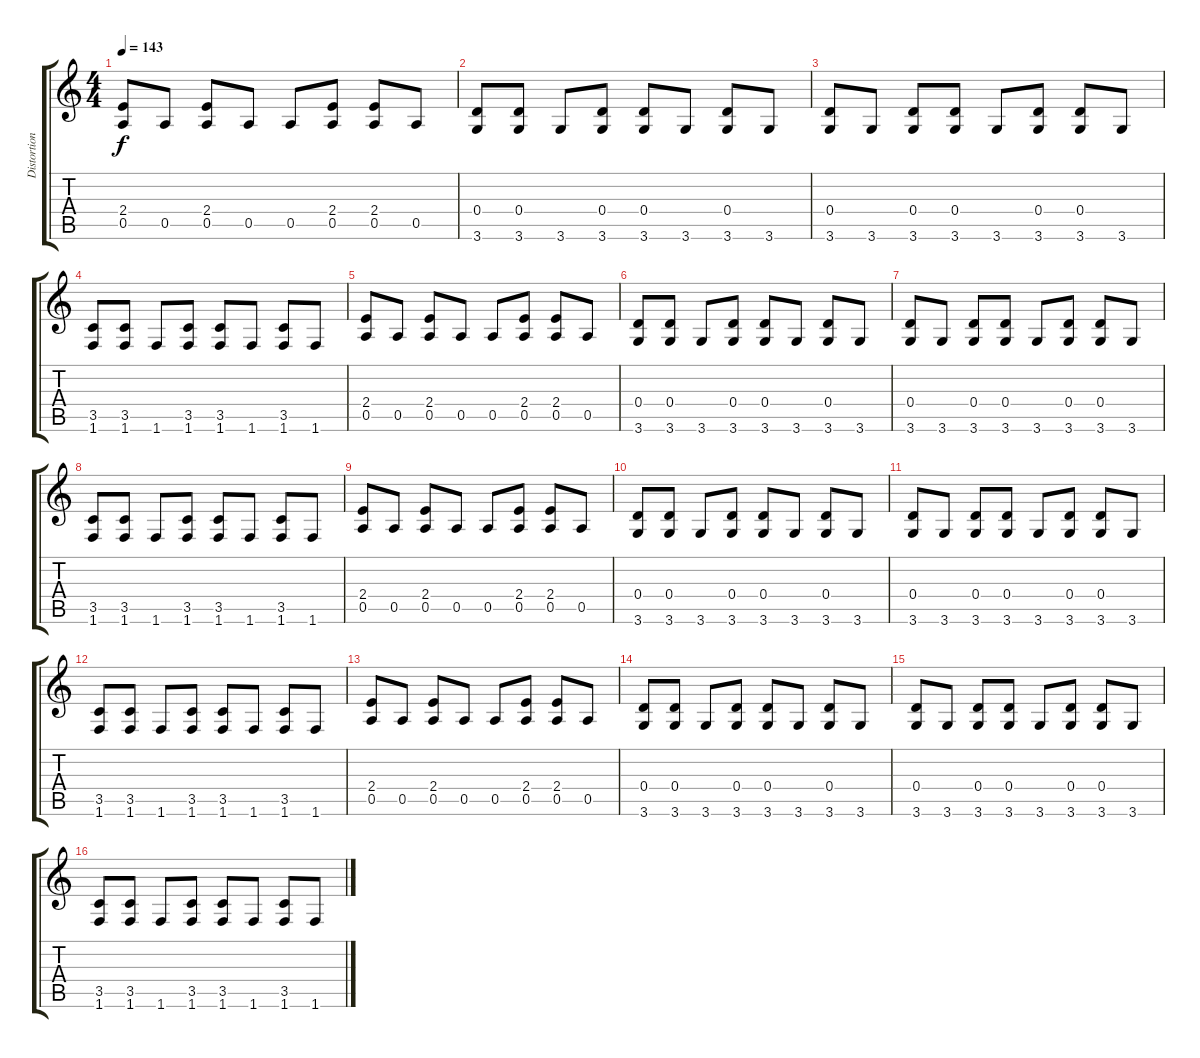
\track ("Distortion Lead" "Distortion") {instrument distortionguitar}
\staff {score tabs}
\tuning (E4 B3 G3 D3 A2 E2) {hide}
\ts (4 4)
\tempo 143
\clef g2
\ks c
(2.4 0.5).8{dy f} 0.5.8 (2.4 0.5).8 0.5.8 0.5.8 (2.4 0.5).8 (2.4 0.5).8 0.5.8 |
(0.4 3.6).8 (0.4 3.6).8 3.6.8 (0.4 3.6).8 (0.4 3.6).8 3.6.8 (0.4 3.6).8 3.6.8 |
(0.4 3.6).8 3.6.8 (0.4 3.6).8 (0.4 3.6).8 3.6.8 (0.4 3.6).8 (0.4 3.6).8 3.6.8 |
(3.5 1.6).8 (3.5 1.6).8 1.6.8 (3.5 1.6).8 (3.5 1.6).8 1.6.8 (3.5 1.6).8 1.6.8 |
(2.4 0.5).8 0.5.8 (2.4 0.5).8 0.5.8 0.5.8 (2.4 0.5).8 (2.4 0.5).8 0.5.8 |
(0.4 3.6).8 (0.4 3.6).8 3.6.8 (0.4 3.6).8 (0.4 3.6).8 3.6.8 (0.4 3.6).8 3.6.8 |
(0.4 3.6).8 3.6.8 (0.4 3.6).8 (0.4 3.6).8 3.6.8 (0.4 3.6).8 (0.4 3.6).8 3.6.8 |
(3.5 1.6).8 (3.5 1.6).8 1.6.8 (3.5 1.6).8 (3.5 1.6).8 1.6.8 (3.5 1.6).8 1.6.8 |
(2.4 0.5).8 0.5.8 (2.4 0.5).8 0.5.8 0.5.8 (2.4 0.5).8 (2.4 0.5).8 0.5.8 |
(0.4 3.6).8 (0.4 3.6).8 3.6.8 (0.4 3.6).8 (0.4 3.6).8 3.6.8 (0.4 3.6).8 3.6.8 |
(0.4 3.6).8 3.6.8 (0.4 3.6).8 (0.4 3.6).8 3.6.8 (0.4 3.6).8 (0.4 3.6).8 3.6.8 |
(3.5 1.6).8 (3.5 1.6).8 1.6.8 (3.5 1.6).8 (3.5 1.6).8 1.6.8 (3.5 1.6).8 1.6.8 |
(2.4 0.5).8 0.5.8 (2.4 0.5).8 0.5.8 0.5.8 (2.4 0.5).8 (2.4 0.5).8 0.5.8 |
(0.4 3.6).8 (0.4 3.6).8 3.6.8 (0.4 3.6).8 (0.4 3.6).8 3.6.8 (0.4 3.6).8 3.6.8 |
(0.4 3.6).8 3.6.8 (0.4 3.6).8 (0.4 3.6).8 3.6.8 (0.4 3.6).8 (0.4 3.6).8 3.6.8 |
(3.5 1.6).8 (3.5 1.6).8 1.6.8 (3.5 1.6).8 (3.5 1.6).8 1.6.8 (3.5 1.6).8 1.6.8
